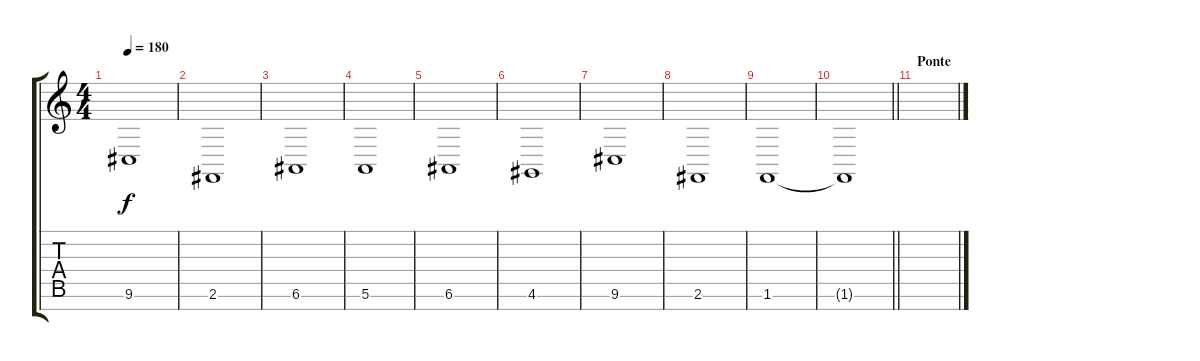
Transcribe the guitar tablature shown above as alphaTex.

\track "" {instrument brightacousticpiano}
\staff {score tabs}
\tuning (E4 B3 G3 D3 A2 E2 B1) {hide}
\ts (4 4)
\tempo 180
\clef g2
\ks c
9.6.1{dy f} |
2.6.1 |
6.6.1 |
5.6.1 |
6.6.1 |
4.6.1 |
9.6.1 |
2.6.1 |
1.6.1 |
\barLineRight lightlight
1.6{t}.1 |
\section ("" "Ponte")
